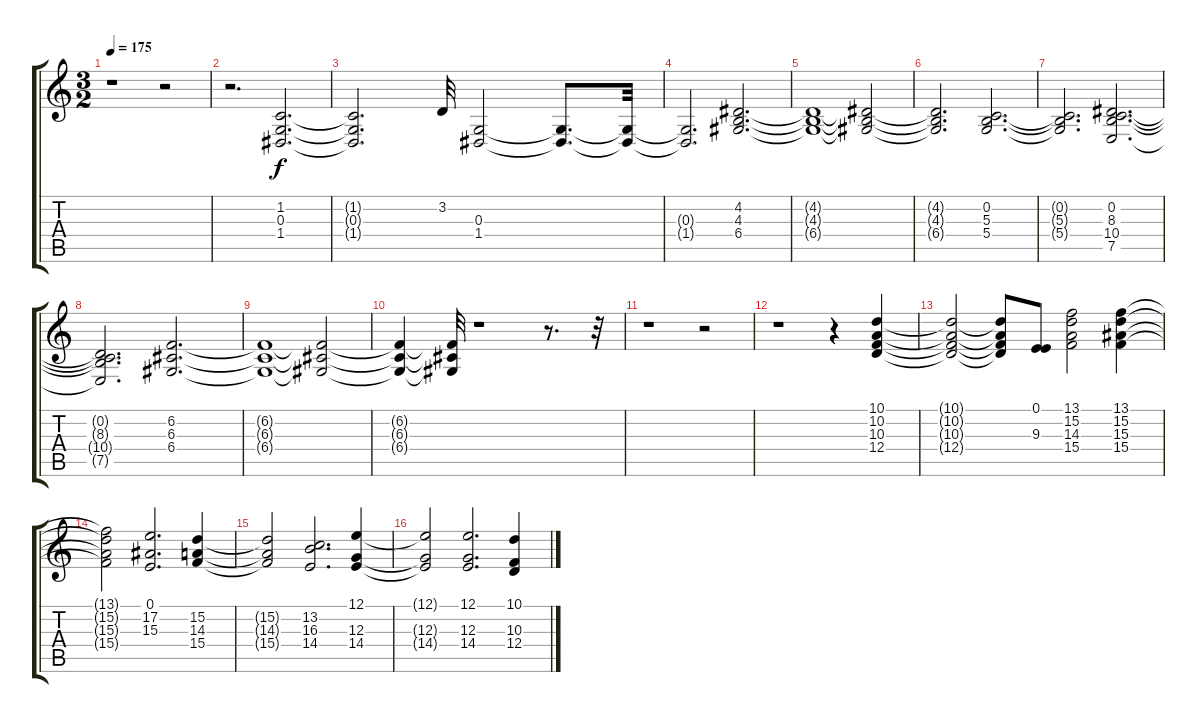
\track "" {instrument choiraahs}
\staff {score tabs}
\tuning (E4 B3 G3 D3 A2 E2) {hide}
\ts (3 2)
\tempo 175
\clef g2
\ks c
r.1{dy f} r.2 |
r.2{d} (1.2 0.3 1.4).2{d} |
(1.2{t} 0.3{t} 1.4{t}).2{d} 3.2.32 (0.3 1.4).2 (0.3{t} 1.4{t}).8{d} (0.3{t} 1.4{t}).32 |
(0.3{t} 1.4{t}).2{d} (4.2 4.3 6.4).2{d} |
(4.2{t} 4.3{t} 6.4{t}).1 (4.2{t} 4.3{t} 6.4{t}).2 |
(4.2{t} 4.3{t} 6.4{t}).2{d} (0.2 5.3 5.4).2{d} |
(0.2{t} 5.3{t} 5.4{t}).2{d} (0.2 8.3 10.4 7.5).2{d} |
(0.2{t} 8.3{t} 10.4{t} 7.5{t}).2{d} (6.2 6.3 6.4).2{d} |
(6.2{t} 6.3{t} 6.4{t}).1 (6.2{t} 6.3{t} 6.4{t}).2 |
(6.2{t} 6.3{t} 6.4{t}).4 (6.2{t} 6.3{t} 6.4{t}).32 r.1 r.8{d} r.32 |
r.1 r.2 |
r.1 r.4 (10.1 10.2 10.3 12.4).4 |
(10.1{t} 10.2{t} 10.3{t} 12.4{t}).2 (10.1{t} 10.2{t} 10.3{t} 12.4{t}).8 (0.1 9.3).8 (13.1 15.2 14.3 15.4).2 (13.1 15.2 15.3 15.4).4 |
(13.1{t} 15.2{t} 15.3{t} 15.4{t}).2 (0.1 17.2 15.3).2{d} (15.2 14.3 15.4).4 |
(15.2{t} 14.3{t} 15.4{t}).2 (13.2 16.3 14.4).2{d} (12.1 12.3 14.4).4 |
(12.1{t} 12.3{t} 14.4{t}).2 (12.1 12.3 14.4).2{d} (10.1 10.3 12.4).4
